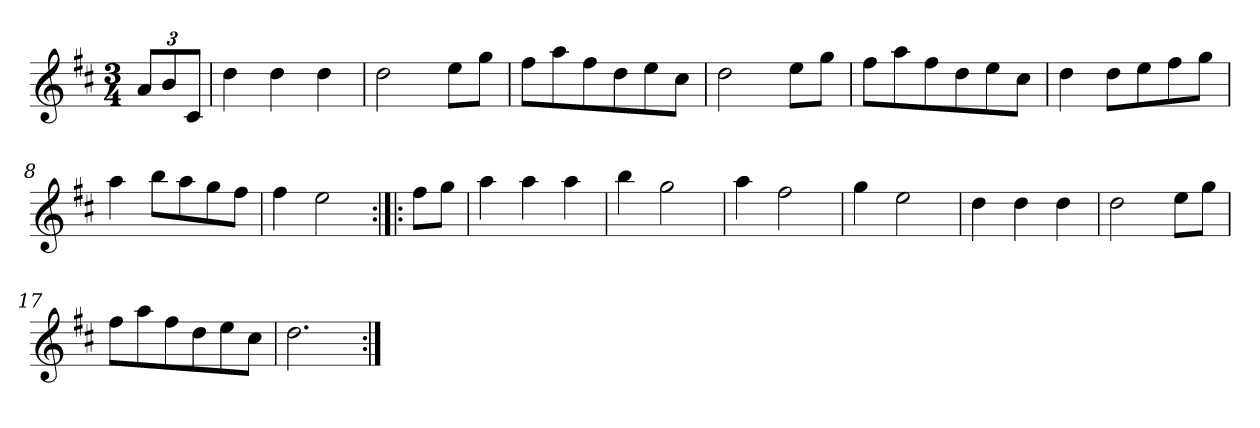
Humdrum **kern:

**kern
*part1
*staff1
*clefG2
*k[f#c#]
*D:
*M3/4
*Xbrackettup
=1
12a/L
12b/
12c#/J
=2
4dd\
4dd\
4dd\
=3
2dd\
8ee\L
8gg\J
=4
8ff#\L
8aa\
8ff#\
8dd\
8ee\
8cc#\J
=5
2dd\
8ee\L
8gg\J
=6
8ff#\L
8aa\
8ff#\
8dd\
8ee\
8cc#\J
=7
4dd\
8dd\L
8ee\
8ff#\
8gg\J
=8
4aa\
8bb\L
8aa\
8gg\
8ff#\J
=9
4ff#\
2ee\
=10:|!|:
8ff#\L
8gg\J
!!LO:LB:g=z
=11
4aa\
4aa\
4aa\
=12
4bb\
2gg\
=13
4aa\
2ff#\
=14
4gg\
2ee\
=15
4dd\
4dd\
4dd\
=16
2dd\
8ee\L
8gg\J
=17
8ff#\L
8aa\
8ff#\
8dd\
8ee\
8cc#\J
=18
2.dd\
=:|!
*-
